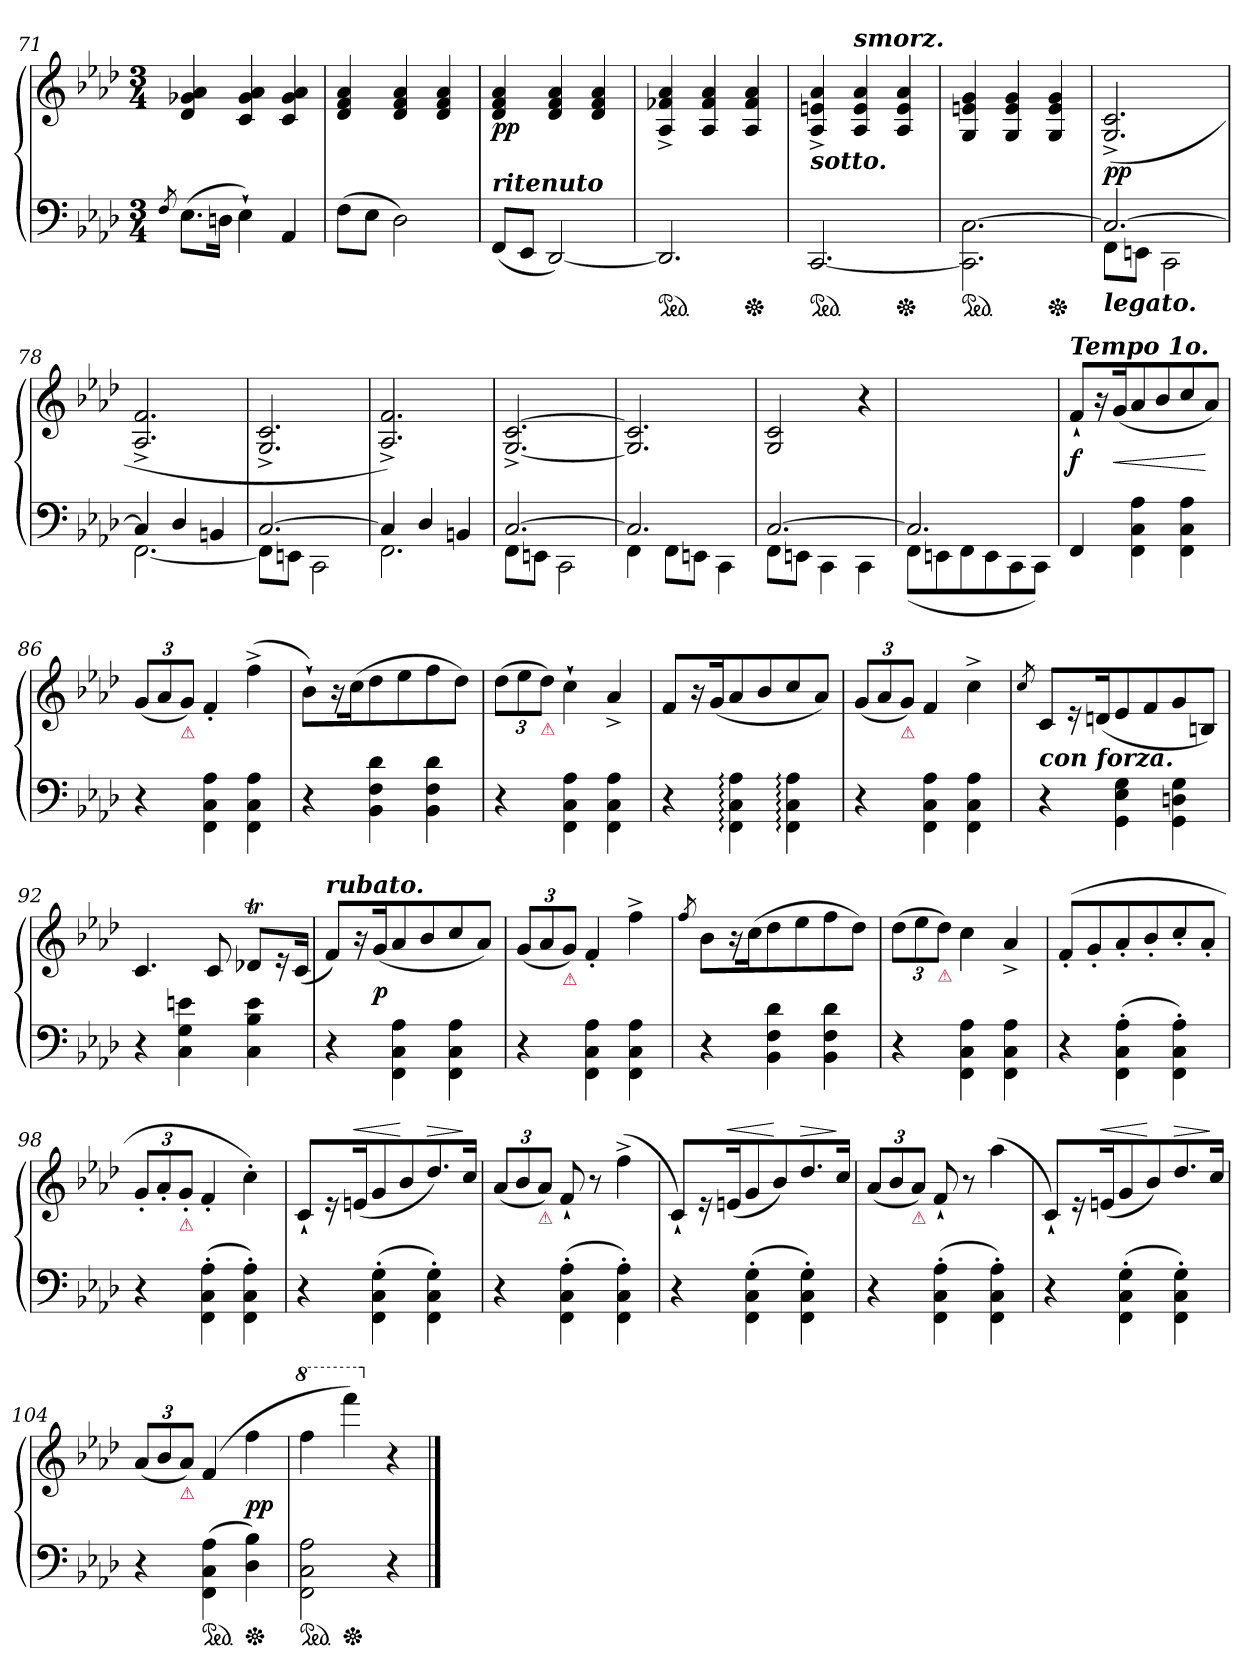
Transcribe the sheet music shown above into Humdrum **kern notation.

**kern	**kern	**dynam
*part1	*part1	*part1
*staff2	*staff1	*staff1/2
*clefF4	*clefG2	*
*k[b-e-a-d-]	*k[b-e-a-d-]	*
*f:	*f:	*
*M3/4	*M3/4	*
=71	=71	=71
8qF/	.	.
(>8.E-L	4d- 4g-X 4a-	.
16DnJk	.	.
4E-`)	4c 4g- 4a-	.
4AA-	4c 4g- 4a-	.
=72	=72	=72
(>8FL	4d- 4f 4a-	.
8E-J	.	.
2D-)	4d- 4f 4a-	.
.	4d- 4f 4a-	.
=73	=73	=73
!LO:TX:a:Bi:t=ritenuto	!	!
(<8FFL	4d- 4f 4a-	pp
8EE-J	.	.
[2DD-)	4d- 4f 4a-	.
.	4d- 4f 4a-	.
=74	=74	=74
*ped	*	*
2.DD-/]	4A-^>/ 4f-X^>/ 4a-^>/	.
.	4A-/ 4f-/ 4a-/	.
*Xped	*	*
.	4A-/ 4f-/ 4a-/	.
=75	=75	=75
!	!LO:TX:b:Bi:t=sotto.	!
*ped	*	*
[2.CC/	4A-^>/ 4en^>/ 4a-^>/	.
!	!LO:TX:a:Bi:t=smorz.	!
.	4A-/ 4e/ 4a-/	.
*Xped	*	*
.	4A-/ 4e/ 4a-/	.
=76	=76	=76
*ped	*	*
2.CC]\ [2.C\	4G/ 4en/ 4g/	.
.	4G/ 4e/ 4g/	.
*Xped	*	*
.	4G/ 4e/ 4g/	.
=77	=77	=77
*^	*	*
!LO:TX:b:Bi:t=legato.	!	!	!
2.C_	8FF\L	(>2.G^>/ 2.c^>/	pp
.	8EEn\J	.	.
.	2CC\	.	.
=78	=78	=78	=78
4C]	[2.FF\	2.A-^>/ 2.f^>/	.
4D-	.	.	.
4BBn	.	.	.
=79	=79	=79	=79
[2.C	8FF\L]	2.G^>/ 2.c^>/	.
.	8EEn\J	.	.
.	2CC\	.	.
=80	=80	=80	=80
4C]	2.FF\	2.A-^>/ 2.f^>/)	.
4D-	.	.	.
4BBn	.	.	.
=81	=81	=81	=81
[2.C	8FF\L	[2.G^>/ [2.c^>/	.
.	8EEn\J	.	.
.	2CC\	.	.
=82	=82	=82	=82
2.C]	4FF\	2.G]/ 2.c]/	.
.	8FF\L	.	.
.	8EEn\J	.	.
.	4CC\	.	.
=83	=83	=83	=83
[2.C	8FF\L	2G/ 2c/	.
.	8EEn\J	.	.
.	4CC\	.	.
.	4CC\	4r	.
=84	=84	=84	=84
2.C]	(>8FFL	2.ryy	.
.	8EEn	.	.
.	8FF	.	.
.	8EE	.	.
.	8CC	.	.
.	8CCJ)	.	.
=85	=85	=85	=85
!	!	!LO:TX:a:Bi:t=Tempo 1o.	!
*v	*v	*	*
4FF	8f`L	f
.	16r	.
.	(<16gK	<
4FF\ 4C\ 4A-\	8a-	.
.	8b-	.
4FF\ 4C\ 4A-\	8cc	.
.	8a-J)	[
=86	=86	=86
4r	(<12gL	.
.	12a-	.
!	!LO:TX:b:color=crimson:t=⚠	!
.	12gJ)	.
4FF\ 4C\ 4A-\	4f'	.
4FF\ 4C\ 4A-\	(>4ff^<	.
=87	=87	=87
4r	8b-`L)	.
.	16r	.
.	(>16ccK	.
4BB- 4F 4d-	8dd-	.
.	8ee-	.
4BB- 4F 4d-	8ff	.
.	8dd-J)	.
=88	=88	=88
4r	(12dd-L	.
.	12ee-	.
!	!LO:TX:b:color=crimson:t=⚠	!
.	12dd-J)	.
4FF\ 4C\ 4A-\	4cc`	.
4FF\ 4C\ 4A-\	4a-^>/	.
=89	=89	=89
4r	8fL	.
.	16r	.
.	(<16gK	.
4FF:\ 4C:\ 4A-:\	8a-	.
.	8b-	.
4FF:\ 4C:\ 4A-:\	8cc	.
.	8a-J)	.
=90	=90	=90
4r	(<12gL	.
.	12a-	.
!	!LO:TX:b:color=crimson:t=⚠	!
.	12gJ)	.
4FF\ 4C\ 4A-\	4f	.
4FF\ 4C\ 4A-\	4cc^	.
=91	=91	=91
.	8qcc/	.
!	!LO:TX:b:Bi:t=con forza.	!
4r	8cL	.
.	16r	.
.	(<16dnK	.
4GG\ 4E-\ 4G\	8e-	.
.	8f	.
4GG\ 4Dn\ 4G\	8g	.
.	8BnJ)	.
=92	=92	=92
4r	4.c	.
4C 4G 4en	.	.
.	8c	.
4C 4B- 4e	8d-XTL	.
.	16r	.
.	(<16cJk	.
=93	=93	=93
!	!LO:TX:a:Bi:t=rubato.	!
4r	8fL)	.
.	16r	.
.	(<16gK	p
4FF\ 4C\ 4A-\	8a-	.
.	8b-	.
4FF\ 4C\ 4A-\	8cc	.
.	8a-J)	.
=94	=94	=94
4r	(12gL	.
.	12a-	.
!	!LO:TX:b:color=crimson:t=⚠	!
.	12gJ)	.
4FF\ 4C\ 4A-\	4f'	.
4FF\ 4C\ 4A-\	4ff^	.
=95	=95	=95
.	8qff/	.
4r	8b-L	.
.	16r	.
.	(>16ccK	.
4BB- 4F 4d-	8dd-	.
.	8ee-	.
4BB- 4F 4d-	8ff	.
.	8dd-J)	.
=96	=96	=96
4r	(>12dd-L	.
.	12ee-	.
!	!LO:TX:b:color=crimson:t=⚠	!
.	12dd-J)	.
4FF\ 4C\ 4A-\	4cc	.
4FF\ 4C\ 4A-\	4a-^>/	.
=97	=97	=97
4r	(<8f'L	.
.	8g'	.
(>4FF'\ 4C'\ 4A-'\	8a-'	.
.	8b-'	.
4FF'\ 4C'\ 4A-'\)	8cc'	.
.	8a-'J	.
=98	=98	=98
4r	12g'L	.
.	12a-'	.
!	!LO:TX:b:color=crimson:t=⚠	!
.	12g'J	.
(>4FF'\ 4C'\ 4A-'\	4f'	.
4FF'\ 4C'\ 4A-'\)	4cc'\)	.
=99	=99	=99
4r	8c`L	.
.	16r	.
!	!	!LO:HP:a
.	(<16enK	<
(>4FF'\ 4C'\ 4G'\	8g	.
.	8b-	[
!	!	!LO:HP:a
4FF'\ 4C'\ 4G'\)	8.dd-)	>
.	16ccJk	]
=100	=100	=100
4r	(<12a-L	.
.	12b-	.
!	!LO:TX:b:color=crimson:t=⚠	!
.	12a-J)	.
(>4FF'\ 4C'\ 4A-'\	8f`	.
.	8r	.
4FF'\ 4C'\ 4A-'\)	(>4ff^	.
=101	=101	=101
4r	8c`L)	.
.	16r	.
!	!	!LO:HP:a
.	(<16enK	<
(>4FF'\ 4C'\ 4G'\	8g	.
.	8b-)	[
!	!	!LO:HP:a
4FF'\ 4C'\ 4G'\)	8.dd-	>
.	16ccJk	]
=102	=102	=102
4r	(<12a-L	.
.	12b-	.
!	!LO:TX:b:color=crimson:t=⚠	!
.	12a-J)	.
(>4FF'\ 4C'\ 4A-'\	8f`	.
.	8r	.
4FF'\ 4C'\ 4A-'\)	(>4aa-	.
=103	=103	=103
4r	8c`L)	.
.	16r	.
!	!	!LO:HP:a
.	(<16enK	<
(>4FF'\ 4C'\ 4G'\	8g	.
.	8b-)	[
!	!	!LO:HP:a
4FF'\ 4C'\ 4G'\)	8.dd-	>
.	16ccJk	]
=104	=104	=104
4r	(<12a-L	.
.	12b-	.
!	!LO:TX:b:color=crimson:t=⚠	!
.	12a-J)	.
!LO:TX:b:color=crimson:t=⚠	!	!
*ped	*	*
(>4FF\ 4C\ 4A-\	(>4f	.
*Xped	*	*
4D- 4B-)	4ff	pp
=105	=105	=105
*	*8va	*
*ped	*	*
2FF\ 2C\ 2A-\	4fff	.
*Xped	*	*
.	4ffff)	.
*	*X8va	*
4r	4r	.
==	==	==
*-	*-	*-
